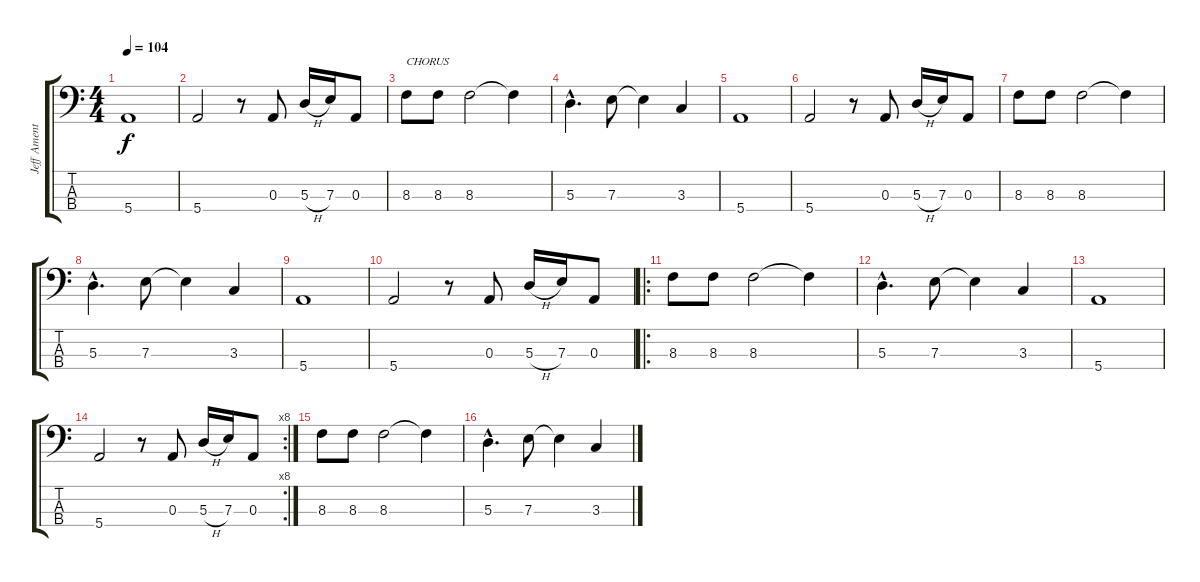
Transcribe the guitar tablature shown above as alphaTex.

\track ("Jeff Ament" "Jeff Ament") {instrument slapbass2}
\staff {score tabs}
\tuning (G2 D2 A1 E1) {hide}
\ts (4 4)
\tempo 104
\clef f4
\ks c
5.4.1{dy f} |
5.4.2 r.8 0.3.8 5.3{h}.16 7.3.16 0.3.8 |
8.3.8{txt "CHORUS"} 8.3.8 8.3.2 8.3{t}.4 |
5.3{hac}.4{d} 7.3.8 7.3{t}.4 3.3.4 |
5.4.1 |
5.4.2 r.8 0.3.8 5.3{h}.16 7.3.16 0.3.8 |
8.3.8 8.3.8 8.3.2 8.3{t}.4 |
5.3{hac}.4{d} 7.3.8 7.3{t}.4 3.3.4 |
5.4.1 |
5.4.2 r.8 0.3.8 5.3{h}.16 7.3.16 0.3.8 |
\ro
\section ("" "")
8.3.8 8.3.8 8.3.2 8.3{t}.4 |
5.3{hac}.4{d} 7.3.8 7.3{t}.4 3.3.4 |
5.4.1 |
\rc 8
5.4.2 r.8 0.3.8 5.3{h}.16 7.3.16 0.3.8 |
8.3.8 8.3.8 8.3.2 8.3{t}.4 |
5.3{hac}.4{d} 7.3.8 7.3{t}.4 3.3.4
